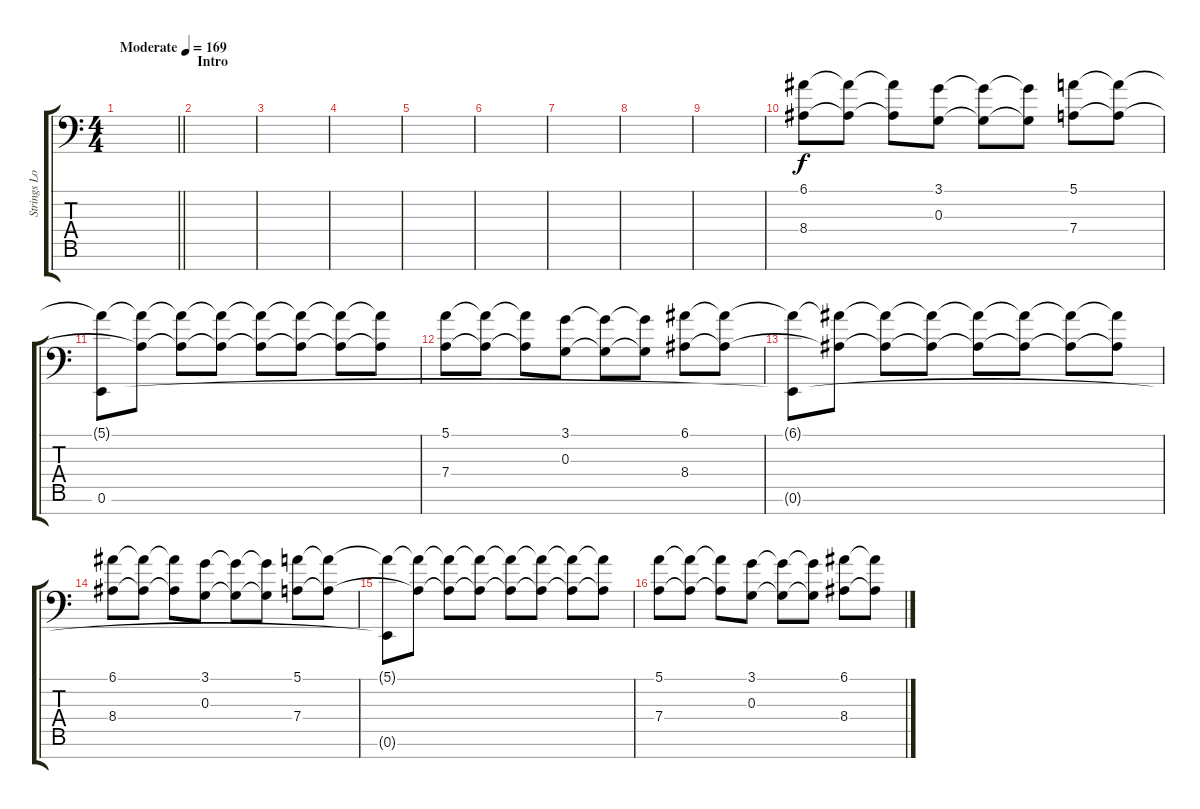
\track ("Strings Low" "Strings Lo") {instrument stringensemble1}
\staff {score tabs}
\tuning (E4 B3 G3 D3 A2 E2 A1) {hide}
\ts (4 4)
\tempo (169 "Moderate")
\clef f4
\barLineRight lightlight
\ks c
|
\section ("" "Intro")
|
|
|
|
|
|
|
|
(6.1 8.4).8 (6.1{t} 8.4{t}).8 (6.1{t} 8.4{t}).8 (3.1 0.3).8 (3.1{t} 0.3{t}).8 (3.1{t} 0.3{t}).8 (5.1 7.4).8 (5.1{t} 7.4{t}).8 |
(5.1{t} 0.6).8 (5.1{t} 7.4{t}).8 (5.1{t} 7.4{t}).8 (5.1{t} 7.4{t}).8 (5.1{t} 7.4{t}).8 (5.1{t} 7.4{t}).8 (5.1{t} 7.4{t}).8 (5.1{t} 7.4{t}).8 |
(5.1 7.4).8 (5.1{t} 7.4{t}).8 (5.1{t} 7.4{t}).8 (3.1 0.3).8 (3.1{t} 0.3{t}).8 (3.1{t} 0.3{t}).8 (6.1 8.4).8 (6.1{t} 8.4{t}).8 |
(6.1{t} 0.6{t}).8 (6.1{t} 8.4{t}).8 (6.1{t} 8.4{t}).8 (6.1{t} 8.4{t}).8 (6.1{t} 8.4{t}).8 (6.1{t} 8.4{t}).8 (6.1{t} 8.4{t}).8 (6.1{t} 8.4{t}).8 |
(6.1 8.4).8 (6.1{t} 8.4{t}).8 (6.1{t} 8.4{t}).8 (3.1 0.3).8 (3.1{t} 0.3{t}).8 (3.1{t} 0.3{t}).8 (5.1 7.4).8 (5.1{t} 7.4{t}).8 |
(5.1{t} 0.6{t}).8 (5.1{t} 7.4{t}).8 (5.1{t} 7.4{t}).8 (5.1{t} 7.4{t}).8 (5.1{t} 7.4{t}).8 (5.1{t} 7.4{t}).8 (5.1{t} 7.4{t}).8 (5.1{t} 7.4{t}).8 |
(5.1 7.4).8 (5.1{t} 7.4{t}).8 (5.1{t} 7.4{t}).8 (3.1 0.3).8 (3.1{t} 0.3{t}).8 (3.1{t} 0.3{t}).8 (6.1 8.4).8 (6.1{t} 8.4{t}).8
